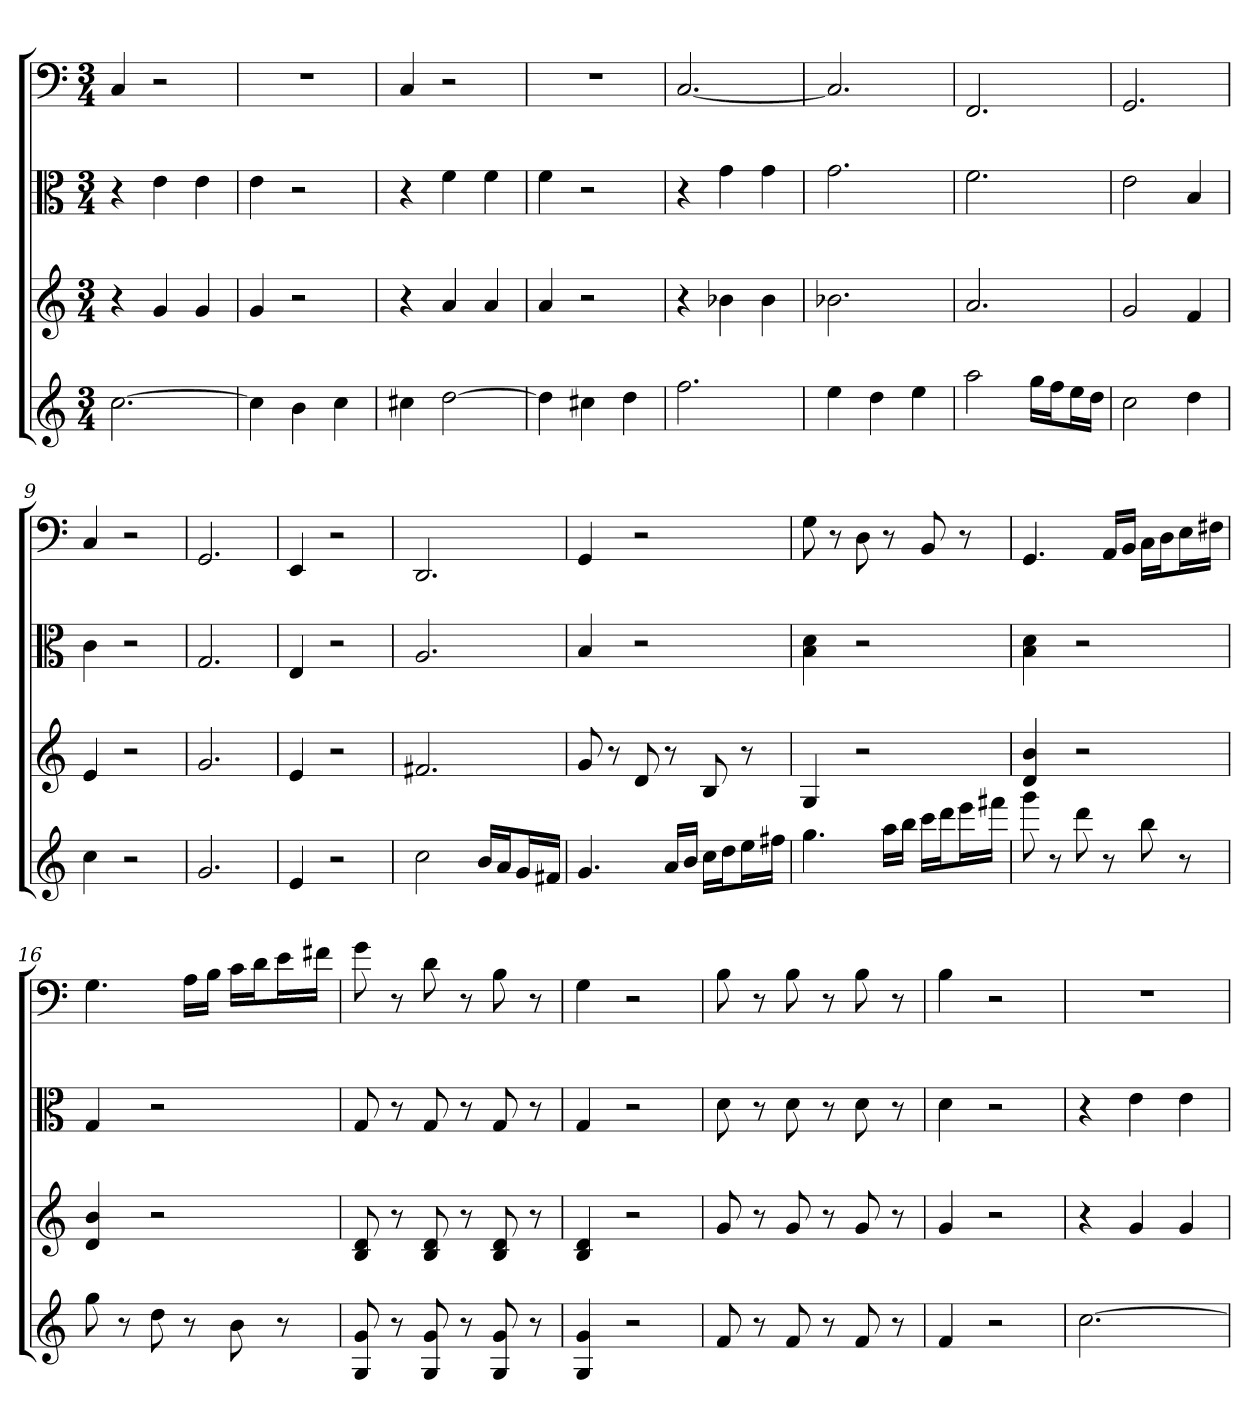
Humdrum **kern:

**kern	**kern	**kern	**kern
*part4	*part3	*part2	*part1
*staff4	*staff3	*staff2	*staff1
*	*	*clefC3	*clefF4
*k[]	*k[]	*k[]	*k[]
*C:	*C:	*C:	*C:
*M3/4	*M3/4	*M3/4	*M3/4
=1	=1	=1	=1
[2.cc	4r	4r	4C
.	4g	4e	2r
.	4g	4e	.
=2	=2	=2	=2
4cc]	4g	4e	2.r
4b	2r	2r	.
4cc	.	.	.
=3	=3	=3	=3
4cc#X	4r	4r	4C
[2dd	4a	4f	2r
.	4a	4f	.
=4	=4	=4	=4
4dd]	4a	4f	2.r
4cc#X	2r	2r	.
4dd	.	.	.
=5	=5	=5	=5
2.ff	4r	4r	[2.C
.	4b-X	4g	.
.	4b-	4g	.
=6	=6	=6	=6
4ee	2.b-X	2.g	2.C]
4dd	.	.	.
4ee	.	.	.
=7	=7	=7	=7
2aa	2.a	2.f	2.FF
16ggLL	.	.	.
16ffJ	.	.	.
16eeL	.	.	.
16ddJJ	.	.	.
=8	=8	=8	=8
2cc	2g	2e	2.GG
4dd	4f	4B	.
=9	=9	=9	=9
4cc	4e	4c	4C
2r	2r	2r	2r
=10	=10	=10	=10
2.g	2.g	2.G	2.GG
=11	=11	=11	=11
4e	4e	4E	4EE
2r	2r	2r	2r
=12	=12	=12	=12
2cc	2.f#X	2.A	2.DD
16bLL	.	.	.
16aJ	.	.	.
16gL	.	.	.
16f#XJJ	.	.	.
=13	=13	=13	=13
4.g	8g	4B	4GG
.	8r	.	.
.	8d	2r	2r
16aLL	8r	.	.
16bJJ	.	.	.
16ccLL	8B	.	.
16ddJ	.	.	.
16eeL	8r	.	.
16ff#XJJ	.	.	.
=14	=14	=14	=14
4.gg	4G	4B 4d	8G
.	.	.	8r
.	2r	2r	8D
16aaLL	.	.	8r
16bbJJ	.	.	.
16cccLL	.	.	8BB
16dddJ	.	.	.
16eeeL	.	.	8r
16fff#XJJ	.	.	.
=15	=15	=15	=15
8ggg	4d 4b	4B 4d	4.GG
8r	.	.	.
8ddd	2r	2r	.
8r	.	.	16AA/LL
.	.	.	16BB/JJ
8bb	.	.	16C\LL
.	.	.	16D\J
8r	.	.	16E\L
.	.	.	16F#X\JJ
=16	=16	=16	=16
8gg	4d 4b	4G	4.G
8r	.	.	.
8dd	2r	2r	.
8r	.	.	16A\LL
.	.	.	16B\JJ
8b	.	.	16c\LL
.	.	.	16d\J
8r	.	.	16e\L
.	.	.	16f#X\JJ
=17	=17	=17	=17
8G 8g	8B 8d	8G	8g
8r	8r	8r	8r
8G 8g	8B 8d	8G	8d
8r	8r	8r	8r
8G 8g	8B 8d	8G	8B
8r	8r	8r	8r
=18	=18	=18	=18
4G 4g	4B 4d	4G	4G
2r	2r	2r	2r
=19	=19	=19	=19
8f	8g	8d	8B
8r	8r	8r	8r
8f	8g	8d	8B
8r	8r	8r	8r
8f	8g	8d	8B
8r	8r	8r	8r
=20	=20	=20	=20
4f	4g	4d	4B
2r	2r	2r	2r
=21	=21	=21	=21
[2.cc	4r	4r	2.r
.	4g	4e	.
.	4g	4e	.
=	=	=	=
*-	*-	*-	*-
